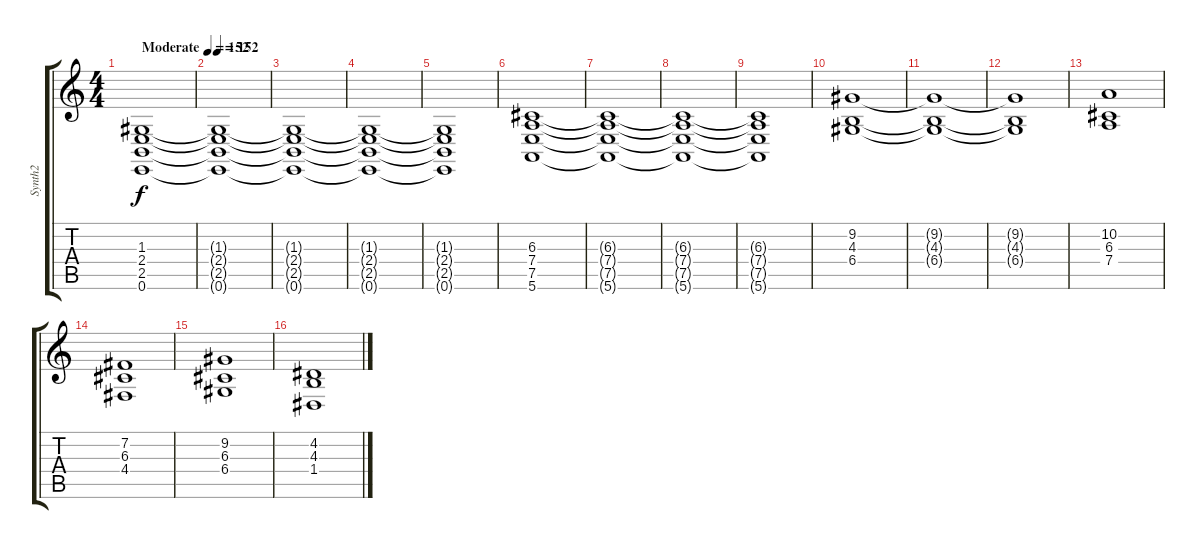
\track ("Synth2" "Synth2") {instrument synthstrings2}
\staff {score tabs}
\tuning (E4 B3 G3 D3 A2 E2) {hide}
\ts (4 4)
\tempo (152 "Moderate")
\clef g2
\ks c
(1.3 2.4 2.5 0.6).1{dy f instrument synthstrings2} |
\tempo 152
(1.3{t} 2.4{t} 2.5{t} 0.6{t}).1 |
(1.3{t} 2.4{t} 2.5{t} 0.6{t}).1 |
(1.3{t} 2.4{t} 2.5{t} 0.6{t}).1 |
(1.3{t} 2.4{t} 2.5{t} 0.6{t}).1 |
(6.3 7.4 7.5 5.6).1 |
(6.3{t} 7.4{t} 7.5{t} 5.6{t}).1 |
(6.3{t} 7.4{t} 7.5{t} 5.6{t}).1 |
(6.3{t} 7.4{t} 7.5{t} 5.6{t}).1 |
(9.2 4.3 6.4).1 |
(9.2{t} 4.3{t} 6.4{t}).1 |
(9.2{t} 4.3{t} 6.4{t}).1 |
(10.2 6.3 7.4).1 |
(7.2 6.3 4.4).1 |
(9.2 6.3 6.4).1 |
(4.2 4.3 1.4).1
